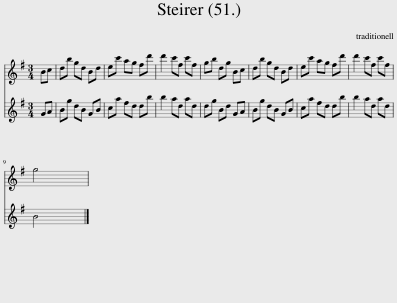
X:1
%%score 1 2
L:1/8
M:3/4
I:linebreak $
K:G
V:1 treble
V:2 treble
V:1
 Bc | db gd Bd | ec' ag fd' | d'2 c'f c'f | gb dg Bc | %5
 db gd Bd | ec' ag fd' | d'2 c'f c'f |$ g4 | %9
V:2
 GA | Bg dB GB | ca fd db | b2 ad ad | dg Bd GA | %5
 Bg dB GB | ca fd db | b2 ad ad |$ B4 | %9
